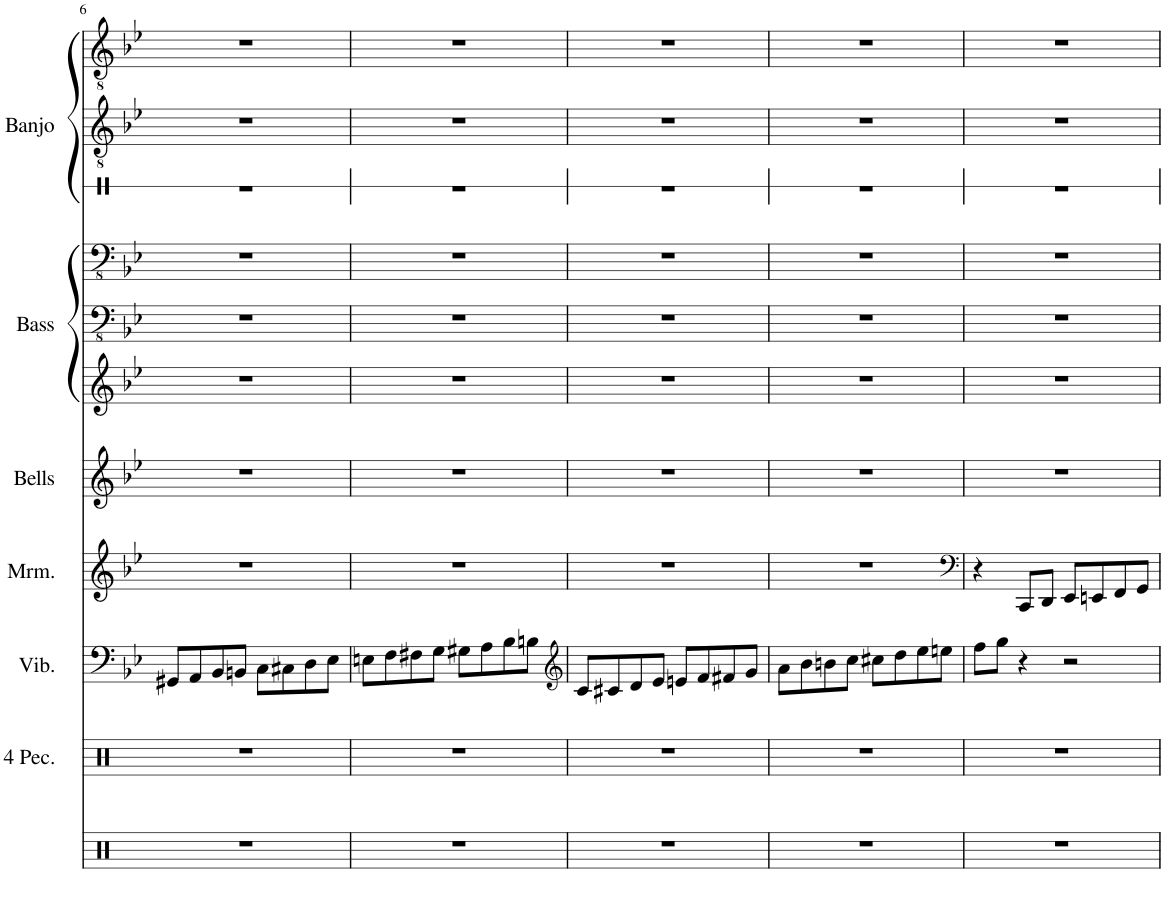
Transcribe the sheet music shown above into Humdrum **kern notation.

**kern	**kern	**kern	**kern	**kern	**kern	**kern	**kern	**kern	**kern	**kern
*part11	*part10	*part9	*part8	*part7	*part6	*part5	*part4	*part3	*part2	*part1
*staff11	*staff10	*staff9	*staff8	*staff7	*staff6	*staff5	*staff4	*staff3	*staff2	*staff1
*I"Drumset	*I"4-Way Percussion	*I"Vibraphone	*I"Marimba	*I"Tubular Bells	*I"Pitched Bongos	*I"Guitar 2	*I"Guitar 1	*I"Bongos	*I"Banjo 2	*I"Banjo 1
*	*I'4 Pec.	*I'Vib.	*I'Mrm.	*I'Bells	*	*	*	*	*I'Banjo	*
!!LO:PB:g=z
*clefX	*clefX	*clefF4	*clefG2	*clefG2	*clefG2	*clefFv4	*clefFv4	*clefX	*clefGv2	*clefGv2
*k[]	*k[]	*k[b-e-]	*k[b-e-]	*k[b-e-]	*k[b-e-]	*k[b-e-]	*k[b-e-]	*k[]	*k[b-e-]	*k[b-e-]
*M4/4	*M4/4	*M4/4	*M4/4	*M4/4	*M4/4	*M4/4	*M4/4	*M4/4	*M4/4	*M4/4
=6	=6	=6	=6	=6	=6	=6	=6	=6	=6	=6
1r	1r	8GG#X/L	1r	1r	1r	1r	1r	1r	1r	1r
.	.	8AA/	.	.	.	.	.	.	.	.
.	.	8BB-/	.	.	.	.	.	.	.	.
.	.	8BBn/J	.	.	.	.	.	.	.	.
.	.	8C\L	.	.	.	.	.	.	.	.
.	.	8C#X\	.	.	.	.	.	.	.	.
.	.	8D\	.	.	.	.	.	.	.	.
.	.	8E-\J	.	.	.	.	.	.	.	.
=7	=7	=7	=7	=7	=7	=7	=7	=7	=7	=7
1r	1r	8En\L	1r	1r	1r	1r	1r	1r	1r	1r
.	.	8F\	.	.	.	.	.	.	.	.
.	.	8F#X\	.	.	.	.	.	.	.	.
.	.	8G\J	.	.	.	.	.	.	.	.
.	.	8G#X\L	.	.	.	.	.	.	.	.
.	.	8A\	.	.	.	.	.	.	.	.
.	.	8B-\	.	.	.	.	.	.	.	.
.	.	8Bn\J	.	.	.	.	.	.	.	.
=8	=8	=8	=8	=8	=8	=8	=8	=8	=8	=8
*	*	*clefG2	*	*	*	*	*	*	*	*
1r	1r	8c/L	1r	1r	1r	1r	1r	1r	1r	1r
.	.	8c#X/	.	.	.	.	.	.	.	.
.	.	8d/	.	.	.	.	.	.	.	.
.	.	8e-/J	.	.	.	.	.	.	.	.
.	.	8en/L	.	.	.	.	.	.	.	.
.	.	8f/	.	.	.	.	.	.	.	.
.	.	8f#X/	.	.	.	.	.	.	.	.
.	.	8g/J	.	.	.	.	.	.	.	.
=9	=9	=9	=9	=9	=9	=9	=9	=9	=9	=9
1r	1r	8a\L	1r	1r	1r	1r	1r	1r	1r	1r
.	.	8b-\	.	.	.	.	.	.	.	.
.	.	8bn\	.	.	.	.	.	.	.	.
.	.	8cc\J	.	.	.	.	.	.	.	.
.	.	8cc#X\L	.	.	.	.	.	.	.	.
.	.	8dd\	.	.	.	.	.	.	.	.
.	.	8ee-\	.	.	.	.	.	.	.	.
.	.	8een\J	.	.	.	.	.	.	.	.
=10	=10	=10	=10	=10	=10	=10	=10	=10	=10	=10
*	*	*	*clefF4	*	*	*	*	*	*	*
1r	1r	8ff\L	4r	1r	1r	1r	1r	1r	1r	1r
.	.	8gg\J	.	.	.	.	.	.	.	.
.	.	4r	8CC/L	.	.	.	.	.	.	.
.	.	.	8DD/J	.	.	.	.	.	.	.
.	.	2r	8EE-/L	.	.	.	.	.	.	.
.	.	.	8EEn/	.	.	.	.	.	.	.
.	.	.	8FF/	.	.	.	.	.	.	.
.	.	.	8GG/J	.	.	.	.	.	.	.
=	=	=	=	=	=	=	=	=	=	=
*-	*-	*-	*-	*-	*-	*-	*-	*-	*-	*-
